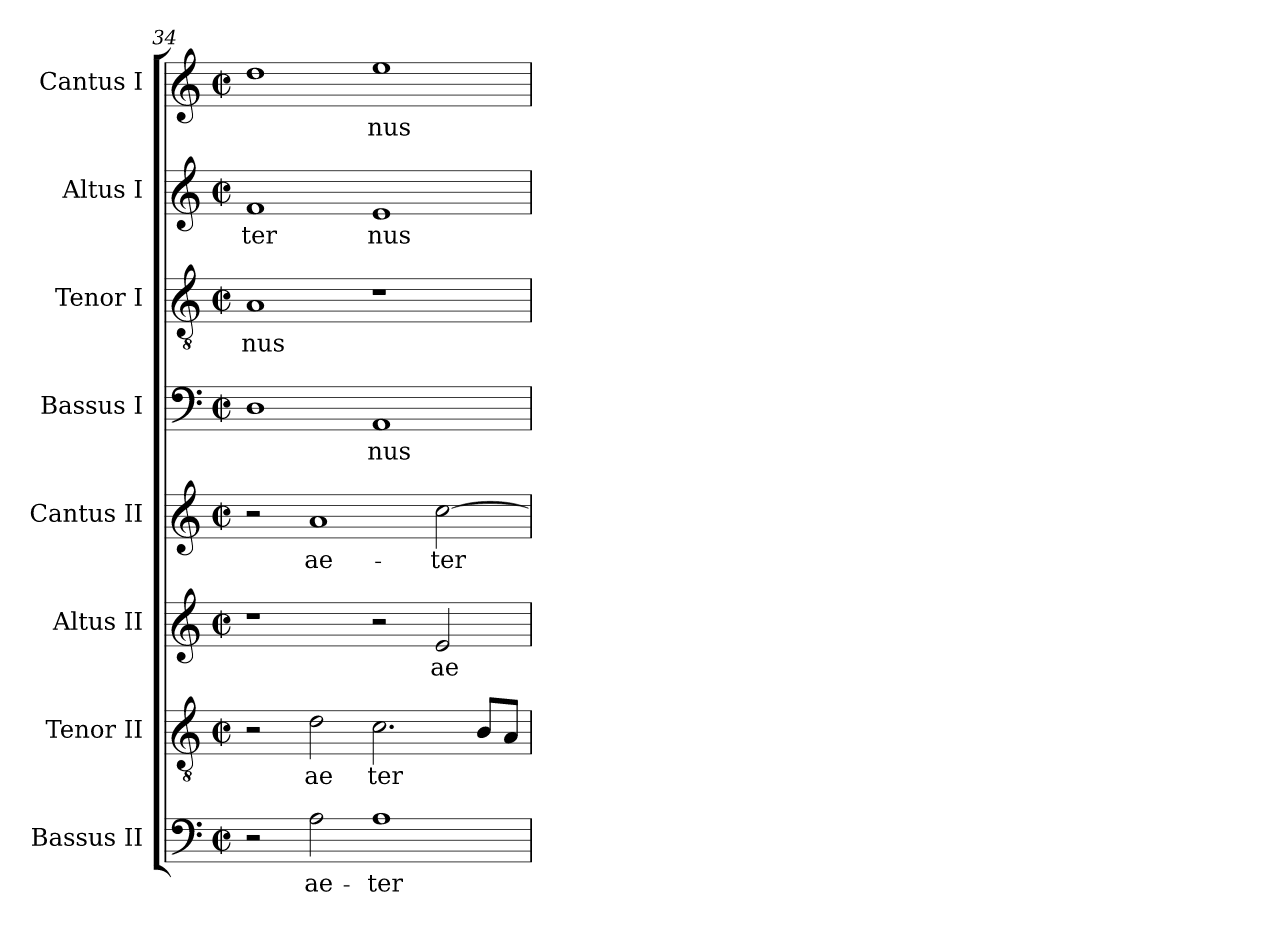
**kern	**text	**kern	**text	**kern	**text	**kern	**text	**kern	**text	**kern	**text	**kern	**text	**kern	**text
*part8	*part8	*part7	*part7	*part6	*part6	*part5	*part5	*part4	*part4	*part3	*part3	*part2	*part2	*part1	*part1
*staff8	*staff8	*staff7	*staff7	*staff6	*staff6	*staff5	*staff5	*staff4	*staff4	*staff3	*staff3	*staff2	*staff2	*staff1	*staff1
*I"Bassus II	*	*I"Tenor II	*	*I"Altus II	*	*I"Cantus II	*	*I"Bassus I	*	*I"Tenor I	*	*I"Altus I	*	*I"Cantus I	*
*clefF4	*	*clefGv2	*	*clefG2	*	*clefG2	*	*clefF4	*	*clefGv2	*	*clefG2	*	*clefG2	*
*M2/2	*	*M2/2	*	*M2/2	*	*M2/2	*	*M2/2	*	*M2/2	*	*M2/2	*	*M2/2	*
*met(c|)	*	*met(c|)	*	*met(c|)	*	*met(c|)	*	*met(c|)	*	*met(c|)	*	*met(c|)	*	*met(c|)	*
=34	=34	=34	=34	=34	=34	=34	=34	=34	=34	=34	=34	=34	=34	=34	=34
!	!	!	!	!	!	!	!	!	!	!	!LO:LY:b:cj	!	!LO:LY:b:cj	!	!
2r	.	2r	.	1r	.	2r	.	1D	.	1A	nus	1f	ter	1dd	.
!	!LO:LY:b:cj	!	!LO:LY:b:cj	!	!	!	!LO:LY:b:cj	!	!	!	!	!	!	!	!
2A\	ae-	2d\	ae	.	.	1a	ae-	.	.	.	.	.	.	.	.
!	!LO:LY:b:cj	!	!LO:LY:b	!	!	!	!	!	!LO:LY:b:cj	!	!	!	!LO:LY:b:cj	!	!LO:LY:b:cj
1A	-ter-	2.c\	ter	2r	.	.	.	1AA	-nus	1r	.	1e	nus	1ee	nus
!	!	!	!	!	!LO:LY:b:cj	!	!LO:LY:b	!	!	!	!	!	!	!	!
.	.	.	.	2e/	ae-	[>2cc\	-ter-	.	.	.	.	.	.	.	.
.	.	8B/L	.	.	.	.	.	.	.	.	.	.	.	.	.
.	.	8A/J	.	.	.	.	.	.	.	.	.	.	.	.	.
=	=	=	=	=	=	=	=	=	=	=	=	=	=	=	=
*-	*-	*-	*-	*-	*-	*-	*-	*-	*-	*-	*-	*-	*-	*-	*-
